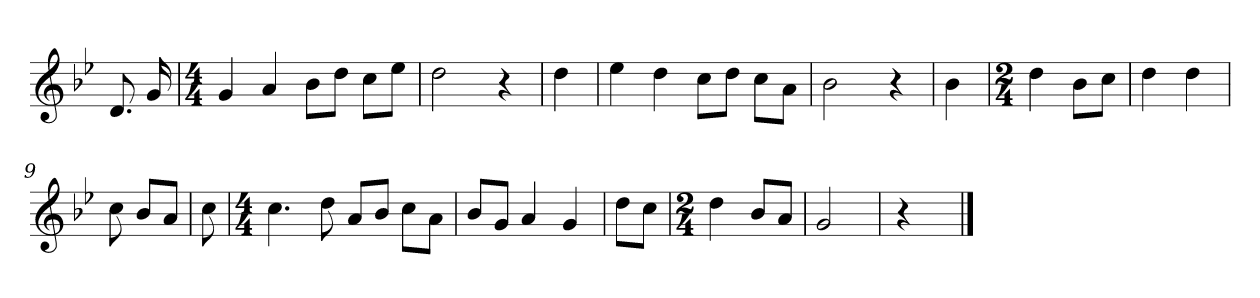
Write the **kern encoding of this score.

**kern
*part1
*staff1
*clefG2
*k[b-e-]
*g:
=
8.d
16g
=1
*M4/4
4g
4a
8b-\L
8dd\J
8cc\L
8ee-\J
=2
2dd
4r
=3
4dd
=4
4ee-
4dd
8cc\L
8dd\J
8cc\L
8a\J
=5
2b-
4r
=6
4b-
=7
*M2/4
4dd
8b-\L
8cc\J
=8
4dd
4dd
=9y
8cc
8b-/L
8a/J
=10
8cc
=11
*M4/4
4.cc
8dd
8a/L
8b-/J
8cc\L
8a\J
=12
8b-/L
8g/J
4a
4g
=13
8dd\L
8cc\J
=14
*M2/4
4dd
8b-/L
8a/J
=15
2g
=16y
4r
==
*-
